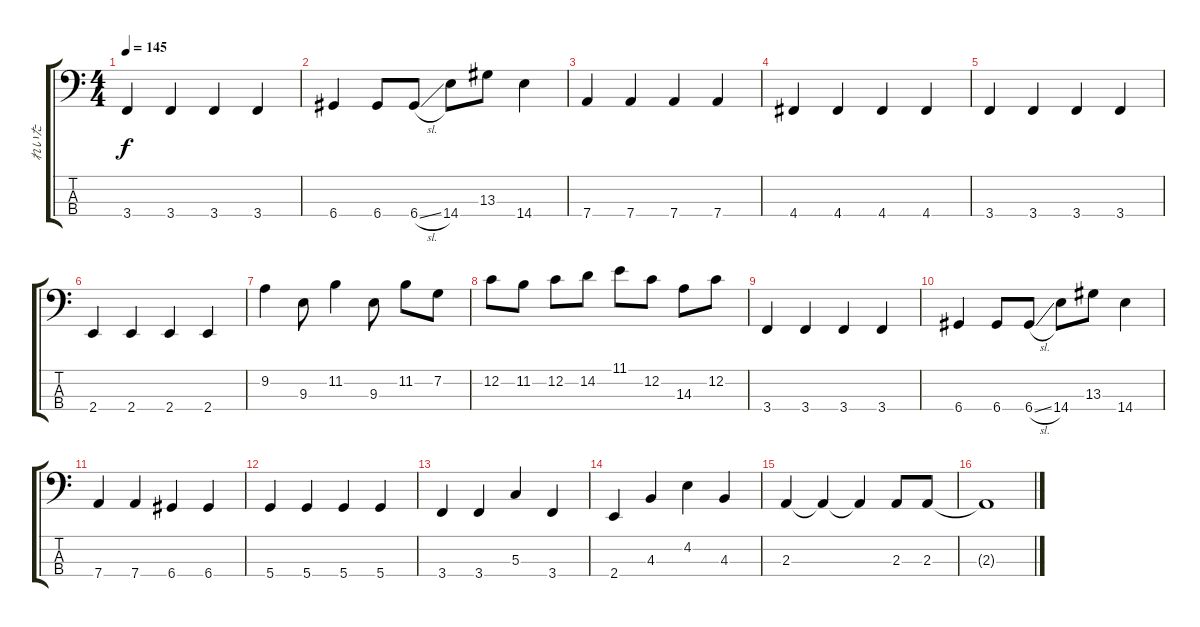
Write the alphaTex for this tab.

\track ("れいた" "れいた") {instrument electricbasspick}
\staff {score tabs}
\tuning (F2 C2 G1 D1) {hide}
\ts (4 4)
\tempo 145
\clef f4
\ks c
3.4.4{dy f} 3.4.4 3.4.4 3.4.4 |
6.4.4 6.4.8 6.4{sl}.8 14.4.8 13.3.8 14.4.4 |
7.4.4 7.4.4 7.4.4 7.4.4 |
4.4.4 4.4.4 4.4.4 4.4.4 |
3.4.4 3.4.4 3.4.4 3.4.4 |
2.4.4 2.4.4 2.4.4 2.4.4 |
9.2.4 9.3.8 11.2.4 9.3.8 11.2.8 7.2.8 |
12.2.8 11.2.8 12.2.8 14.2.8 11.1.8 12.2.8 14.3.8 12.2.8 |
3.4.4 3.4.4 3.4.4 3.4.4 |
6.4.4 6.4.8 6.4{sl}.8 14.4.8 13.3.8 14.4.4 |
7.4.4 7.4.4 6.4.4 6.4.4 |
5.4.4 5.4.4 5.4.4 5.4.4 |
3.4.4 3.4.4 5.3.4 3.4.4 |
2.4.4 4.3.4 4.2.4 4.3.4 |
2.3.4 2.3{t}.4 2.3{t}.4 2.3.8 2.3.8 |
2.3{t}.1
